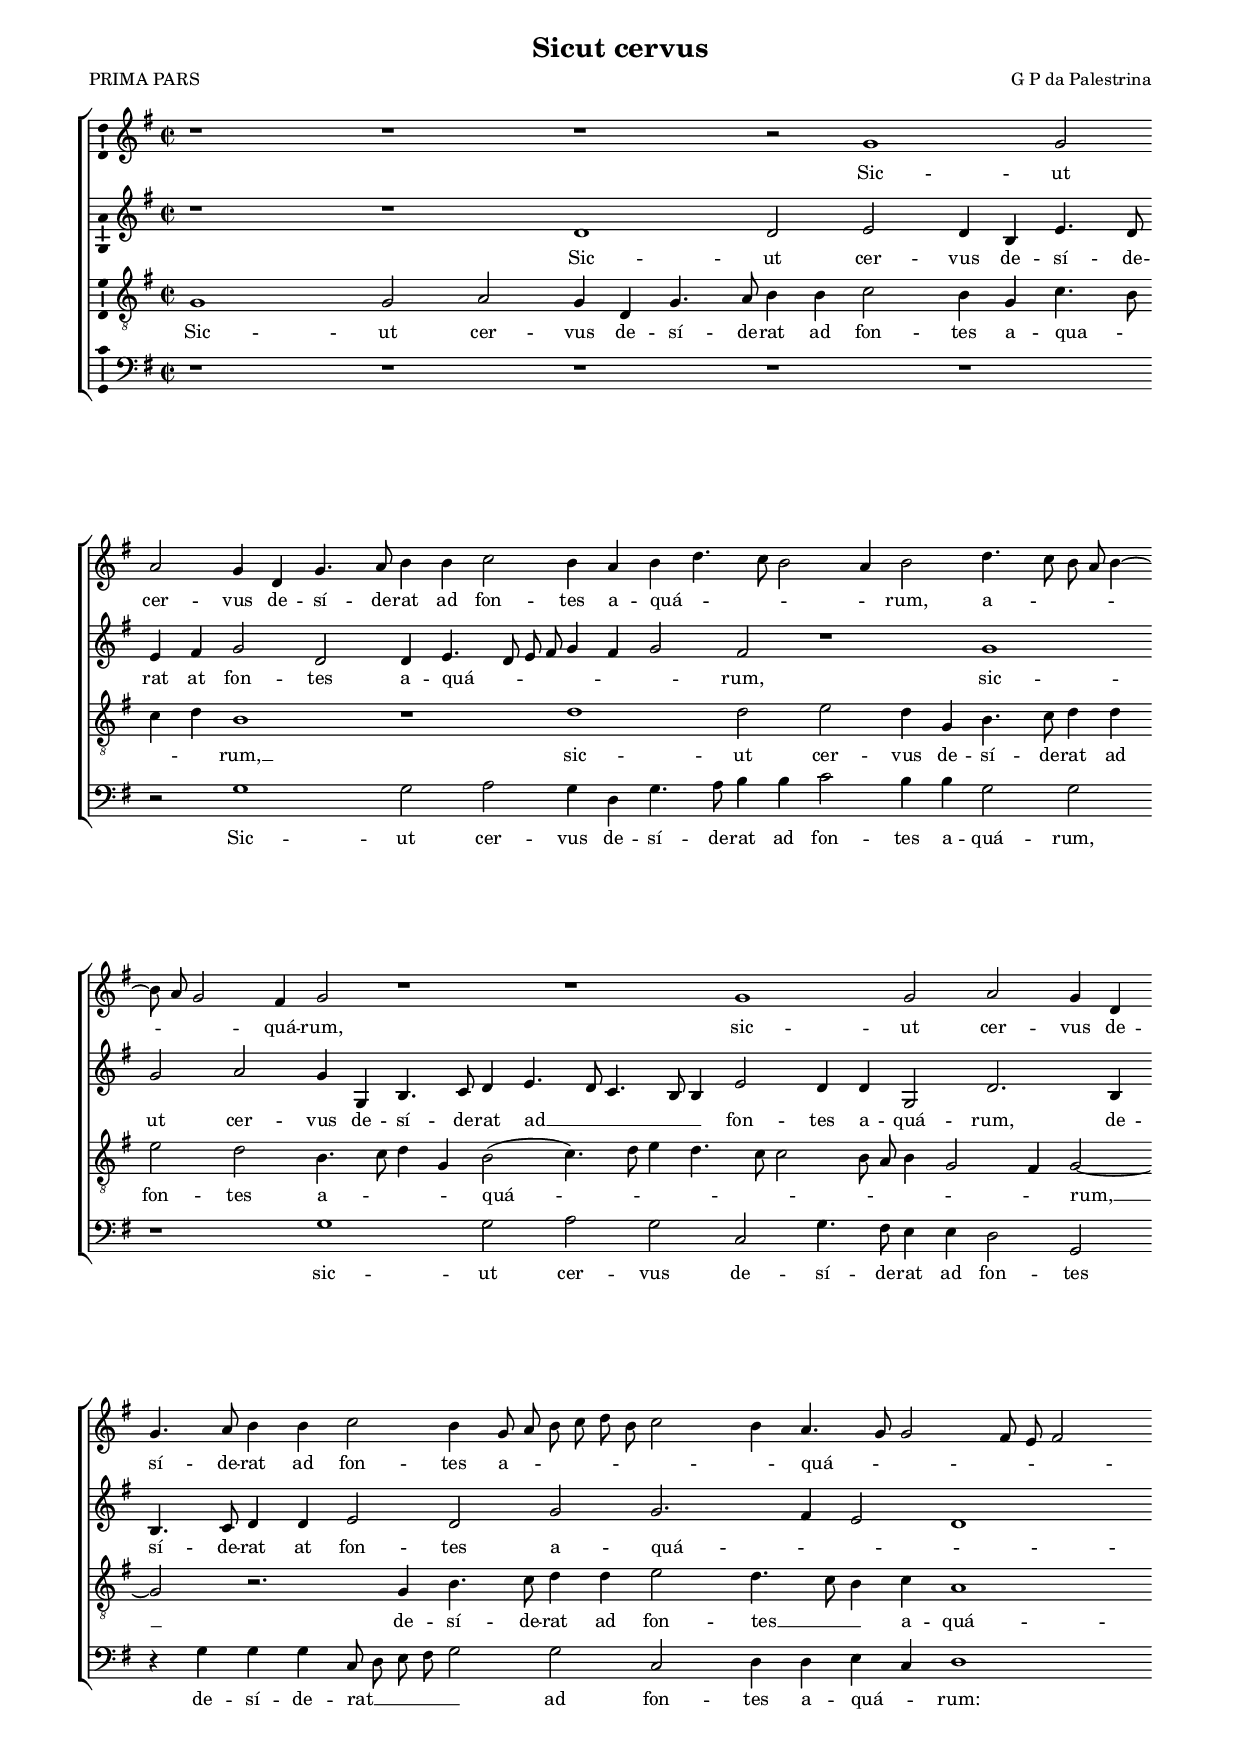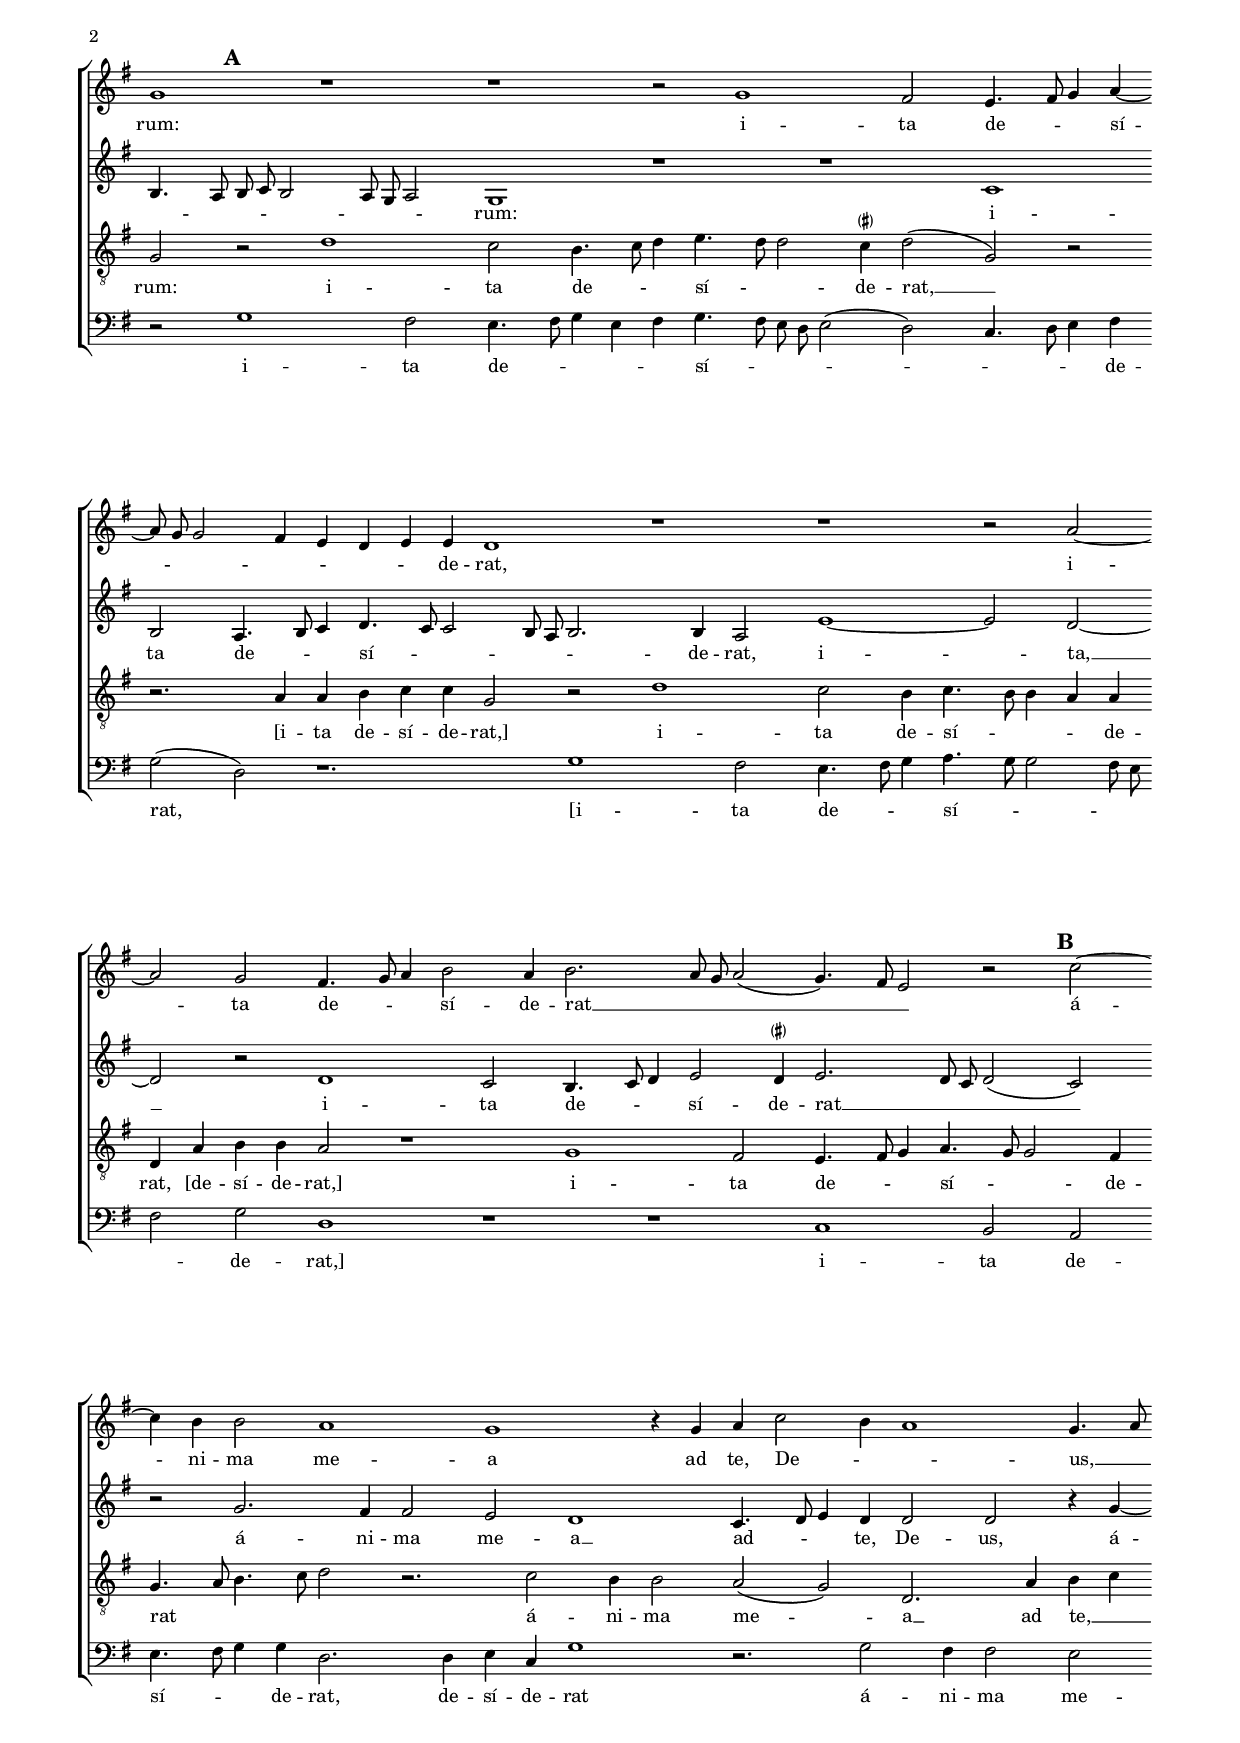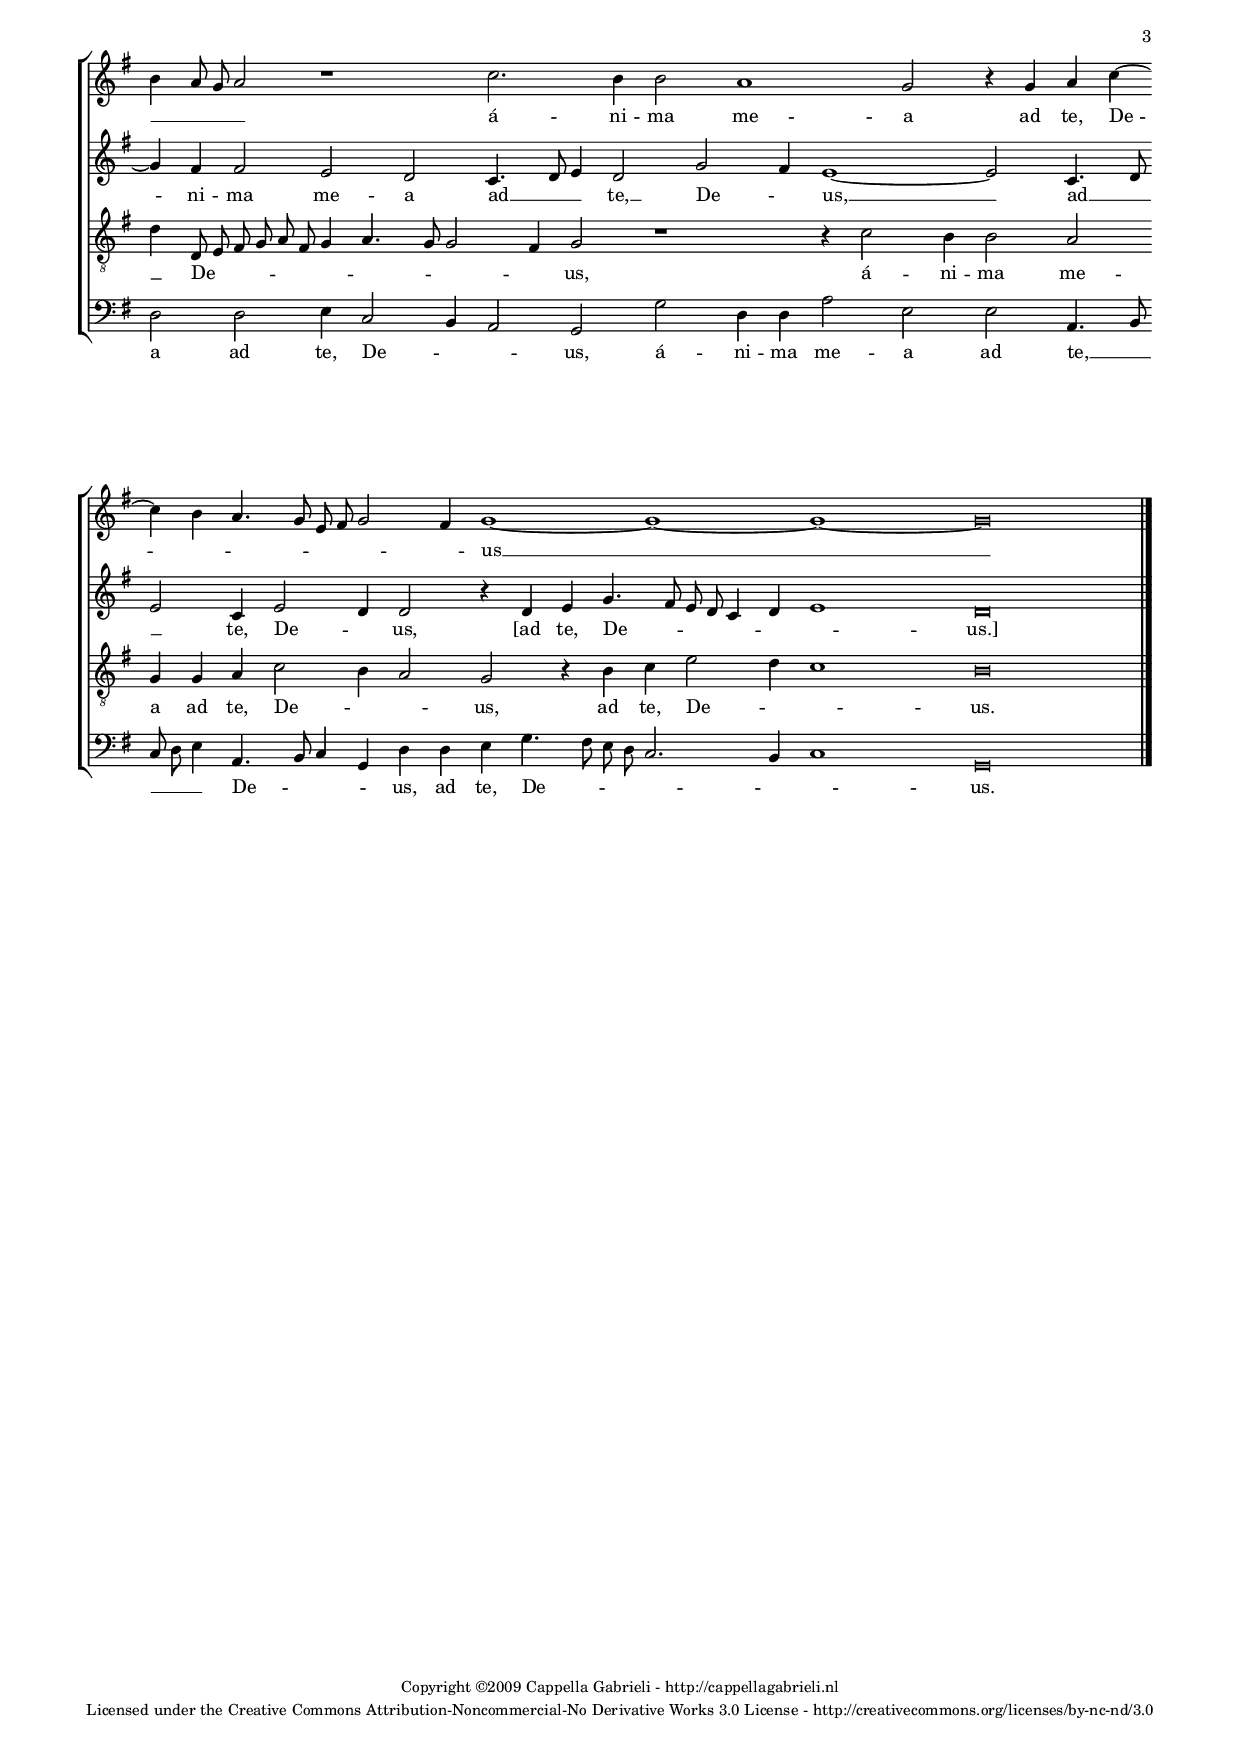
\version "2.12.2"

\header {
	title = "Sicut cervus"
	composer = "G P da Palestrina"
	poet = "PRIMA PARS"
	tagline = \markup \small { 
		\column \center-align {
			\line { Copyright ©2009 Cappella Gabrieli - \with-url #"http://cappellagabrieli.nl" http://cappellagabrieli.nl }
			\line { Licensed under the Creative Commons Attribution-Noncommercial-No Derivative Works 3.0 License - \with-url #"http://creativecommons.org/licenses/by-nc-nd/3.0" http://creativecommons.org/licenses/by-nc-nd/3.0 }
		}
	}
}

global= { 
	\key f \major
	\time 2/2
	\tempo 2 = 55
	\set Staff.midiInstrument = "choir aahs"
	\set Score.timing = ##f 
%	\override Score.LyricText #'font-size = #-1
	#(set-global-staff-size 15) 
	#(set-accidental-style 'forget)
}

\paper {
%	annotate-spacing = ##t
	left-margin = 15\mm
	line-width = 18\cm
}

ficta = { \once \set suggestAccidentals = ##t \override AccidentalSuggestion #'parenthesized = ##t }

cantus = \new Voice	{
	\relative c' {
		\override NoteHead #'style = #'baroque
		r1 r r r2 f1 f2 \bar "" \break
		g f4 c f4. g8 a4 a bes2 a4 g a c4. bes8 a2 g4 a2 c4. bes8 a g a4~ \bar "" \break
		a8 g f2 e4 f2 r1 r f f2 g f4 c \bar "" \break
		f4. g8 a4 a bes2 a4 f8 g a bes c a bes2 a4 g4. f8 f2 e8 d e2 \bar "" \break
		f1 r r r2 f1 e2 d4. e8 f4 g ~ \bar "" \break
		g8 f f2 e4 d c d d c1 r r r2 g' ~ \bar "" \break
		g f e4. f8 g4 a2 g4 a2. g8 f g2( f4.) e8 d2 r \mark \default bes' ~  \bar "" \break
		bes4 a a2 g1 f r4 f g bes2 a4 g1 f4. g8 \bar "" \break
		a4 g8 f g2 r1 bes2. a4 a2 g1 f2 r4 f g bes ~ \bar "" \break
		bes a g4. f8 d e f2 e4 f1 ~ f ~ f ~ f\breve \bar "|."
	}
	\addlyrics {
		Sic -- ut
		cer -- vus de -- sí -- de -- rat ad fon -- tes a -- quá -- _ _ _ _ rum, a -- _ _ _ _
		_ _ quá -- rum, sic -- ut cer -- vus de -- 
		sí -- de -- rat ad fon -- tes a -- _ _ _ _ _ _ _ quá -- _ _ _ _ _ rum: i -- ta de -- _ _ sí -- 
		_ _ _ _ _ _ de -- rat, i -- 
		ta de -- _ _ sí -- de -- rat __ _ _ _ _ _ á -- 
		ni -- ma me -- a ad te, De -- _ _ us, __
		_ _ _ _ _ á -- ni -- ma me -- a ad te, De -- 
		_ _ _ _ _ _ _ us __
	}
}

altus = \new Voice {
	\relative c {
		\override NoteHead #'style = #'baroque
		r1 r c' c2 d c4 a d4. c8
		d4 e f2 c c4 d4. c8 d e f4 e f2 e r1 f
		f2 g f4 f, a4. bes8 c4 d4. c8 bes4. a8 a4 d2 c4 c f,2 c'2. a4
		a4. bes8 c4 c d2 c f f2. e4 d2 c1
		a4. g8 a bes a2 g8 f g2 f1 r r bes
		a2 g4. a8 bes4 c4. bes8 bes2 a8 g a2. a4 g2 d'1 ~ d2 c2 ~
		c r c1 bes2 a4. bes8 c4 d2 \override AccidentalSuggestion #'parenthesized = ##t \ficta cis4 d2. c8 bes c2( bes)
		r f'2. e4 e2 d c1 bes4. c8 d4 c c2 c r4 f4~
		f e e2 d c bes4. c8 d4 c2 f e4 d1 ~ d2 bes4. c8
		d2 bes4 d2 c4 c2 r4 c d f4. e8 d c bes4 c d1 c\breve
	}
	\addlyrics {
		Sic -- ut cer -- vus de -- sí -- de -- 
		rat at fon -- tes a -- quá -- _ _ _ _ _ _ rum, sic -- 
		ut cer -- vus de -- sí -- de -- rat ad __ _ _ _ _ fon -- tes a -- quá -- rum, de -- 
		sí -- de -- rat at fon -- tes a -- quá -- _ _ _ _ _ _ _ _ _ _ _ rum: i -- 
		ta de -- _ _ sí -- _ _ _ _ _ de -- rat, i -- ta, __
		i -- ta de -- _ _ sí -- de -- rat __ _ _ _
		á -- ni -- ma me -- a __ ad -- _ _ te, De -- us, á -- 
		ni -- ma me -- a ad __ _ _ te, __ De -- _ us, __ ad __ _
		_ te, De --  _ us, "[ad" te, De -- _ _ _ _ _ _ us.]
	}
}

tenor = \new Voice {
	\relative c {
		\override NoteHead #'style = #'baroque
		\clef "treble_8"
		f1 f2 g f4 c f4. g8 a4 a bes2 a4 f bes4. a8
		bes4 c a1 r c c2 d c4 f, a4. bes8 c4 c
		d2 c a4. bes8 c4 f, a2( bes4.) c8 d4 c4. bes8 bes2 a8 g a4 f2 e4 f2~
		f r2. f4 a4. bes8 c4 c d2 c4. bes8 a4 bes g1
		f2 r c'1 bes2 a4. bes8 c4 d4. c8 c2 \ficta b4 c2( f,) r
		r2. g4 g a bes bes f2 r c'1 bes2 a4 bes4. a8 a4 g g
		c, g' a a g2 r1 f e2 d4. e8 f4 g4. f8 f2 e4
		f4. g8 a4. bes8 c2 r2. bes2 a4 a2 g( f) c2. g'4 a bes
		c c,8 d e f g e f4 g4. f8 f2 e4 f2 r1 r4 bes2 a4 a2 g
		f4 f g bes2 a4 g2 f r4 a bes d2 c4 bes1 a\breve
	}
	\addlyrics {
		Sic -- ut cer -- vus de -- sí -- de -- rat ad fon -- tes a -- qua -- _
		_ _ rum, __ sic -- ut cer -- vus de -- sí -- de -- rat ad
		fon -- tes a -- _ _ _ quá -- _ _ _ _ _ _ _ _ _ _ rum, __
		de -- sí -- de -- rat ad fon -- tes __ _ _ a -- quá -- 
		rum: i -- ta de -- _ _ sí -- _ _ de -- rat, __
		"[i" -- ta de -- sí -- de -- rat,] i -- ta de -- sí -- _ _ _ de -- 
		rat, "[de" -- sí -- de -- rat,] i -- ta de -- _ _ sí -- _ _ de -- 
		rat__ _ _ _ _ á -- ni -- ma me -- a __ ad te, __ _
		_ De -- _ _ _ _ _ _ _ _ _ _ us, á -- ni -- ma me -- 
		a ad te, De -- _ _ us, ad te, De -- _ _ us.
		
	}
}

bassus = \new Voice {
	\relative c {
		\override NoteHead #'style = #'baroque
		\clef bass
		r1 r r r r
		r2 f1 f2 g f4 c f4. g8 a4 a bes2 a4 a f2 f
		r1 f f2 g f bes, f'4. e8 d4 d c2 f,
		r4 f' f f bes,8 c d e f2 f bes, c4 c d bes c1
		r2 \mark \default f1 e2 d4. e8 f4 d e f4. e8 d c d2( c) bes4. c8 d4 e
		f2( c) r1. f1 e2 d4. e8 f4 g4. f8 f2 e8 d
		e2 f c1 r r bes a2 g
		d'4. e8 f4 f c2. c4 d bes f'1 r2. f2 e4 e2 d
		c c d4 bes2 a4 g2 f f' c4 c g'2 d d g,4. a8 
		bes c d4 g,4. a8 bes4 f c' c d f4. e8 d c bes2. a4 bes1 f\breve
	}
	\addlyrics {	
		Sic -- ut cer -- vus de -- sí -- de -- rat ad fon -- tes a -- quá -- rum,
		sic -- ut cer -- vus de -- sí -- de -- rat ad fon -- tes 
		de -- sí -- de -- rat __ _ _ _ _ ad fon -- tes a -- quá -- _ rum:
		i -- ta de -- _ _ _ _ sí -- _ _ _ _ _ _ _ de -- 
		rat, "[i" -- ta de -- _ _ sí -- _ _ _ _ 
		_ de -- rat,] i -- ta de -- 
		sí -- _ _ de -- rat, de -- sí -- de -- rat á -- ni -- ma me -- 
		a ad te,  De -- _ _ us,	á -- ni -- ma me -- a ad te, __ _
		_ _ _ De -- _ _ _ us, ad te,  De -- _ _ _ _ _ _ us.
	}
}

\score {
	\transpose c d {
		\new StaffGroup << 
			\set Score.proportionalNotationDuration = #(ly:make-moment 1 8)
			\override Score.MetronomeMark #'transparent = ##t
			\new Staff << \global \cantus >> 
			\new Staff << \global \altus >> 
			\new Staff << \global \tenor >> 
			\new Staff << \global \bassus >> 
		>> 
	}
	\layout {
		indent = #0
		\context { 
			\Voice 
			\consists "Ambitus_engraver" 
		} 
	}
	\midi {	}
}
